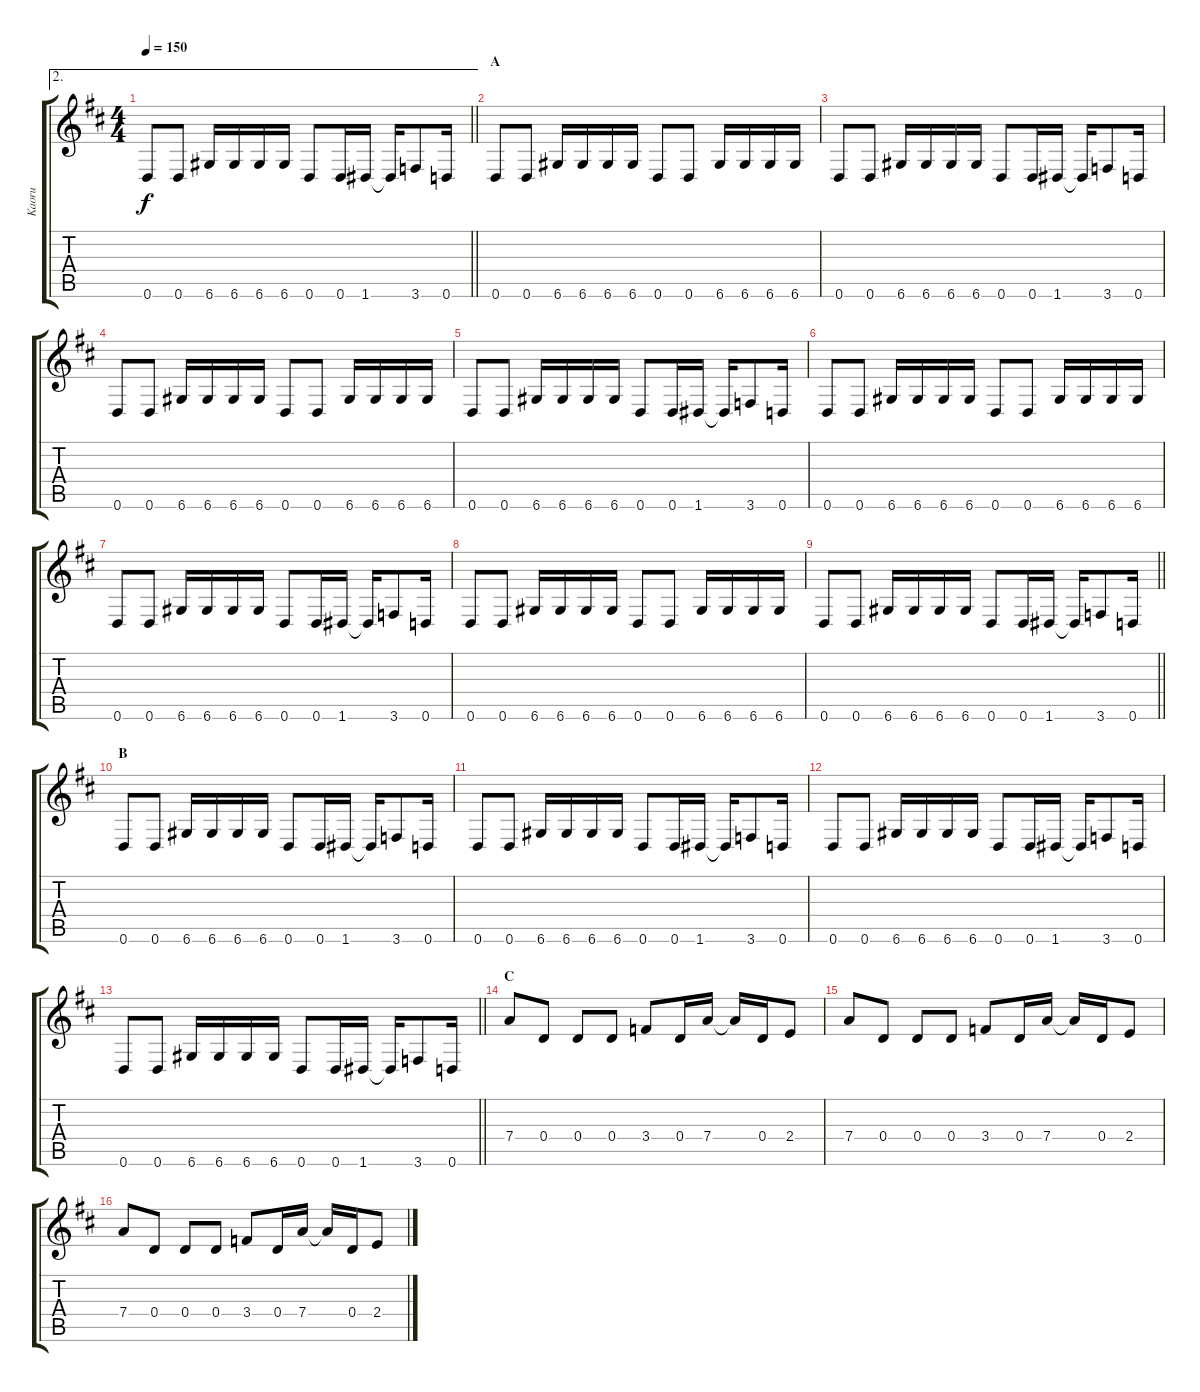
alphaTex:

\track ("Kaoru" "Kaoru") {instrument overdrivenguitar}
\staff {score tabs}
\tuning (E4 B3 G3 D3 A2 D2) {hide}
\ae 2
\ts (4 4)
\tempo 150
\clef g2
\barLineRight lightlight
\ks d
0.6.8{dy f} 0.6.8 6.6.16 6.6.16 6.6.16 6.6.16 0.6.8 0.6.16 1.6.16 1.6{t}.16 3.6.8 0.6.16 |
\section ("" "A")
0.6.8 0.6.8 6.6.16 6.6.16 6.6.16 6.6.16 0.6.8 0.6.8 6.6.16 6.6.16 6.6.16 6.6.16 |
0.6.8 0.6.8 6.6.16 6.6.16 6.6.16 6.6.16 0.6.8 0.6.16 1.6.16 1.6{t}.16 3.6.8 0.6.16 |
0.6.8 0.6.8 6.6.16 6.6.16 6.6.16 6.6.16 0.6.8 0.6.8 6.6.16 6.6.16 6.6.16 6.6.16 |
0.6.8 0.6.8 6.6.16 6.6.16 6.6.16 6.6.16 0.6.8 0.6.16 1.6.16 1.6{t}.16 3.6.8 0.6.16 |
0.6.8 0.6.8 6.6.16 6.6.16 6.6.16 6.6.16 0.6.8 0.6.8 6.6.16 6.6.16 6.6.16 6.6.16 |
0.6.8 0.6.8 6.6.16 6.6.16 6.6.16 6.6.16 0.6.8 0.6.16 1.6.16 1.6{t}.16 3.6.8 0.6.16 |
0.6.8 0.6.8 6.6.16 6.6.16 6.6.16 6.6.16 0.6.8 0.6.8 6.6.16 6.6.16 6.6.16 6.6.16 |
\barLineRight lightlight
0.6.8 0.6.8 6.6.16 6.6.16 6.6.16 6.6.16 0.6.8 0.6.16 1.6.16 1.6{t}.16 3.6.8 0.6.16 |
\section ("" "B")
0.6.8 0.6.8 6.6.16 6.6.16 6.6.16 6.6.16 0.6.8 0.6.16 1.6.16 1.6{t}.16 3.6.8 0.6.16 |
0.6.8 0.6.8 6.6.16 6.6.16 6.6.16 6.6.16 0.6.8 0.6.16 1.6.16 1.6{t}.16 3.6.8 0.6.16 |
0.6.8 0.6.8 6.6.16 6.6.16 6.6.16 6.6.16 0.6.8 0.6.16 1.6.16 1.6{t}.16 3.6.8 0.6.16 |
\barLineRight lightlight
0.6.8 0.6.8 6.6.16 6.6.16 6.6.16 6.6.16 0.6.8 0.6.16 1.6.16 1.6{t}.16 3.6.8 0.6.16 |
\section ("" "C")
7.4.8 0.4.8 0.4.8 0.4.8 3.4.8 0.4.16 7.4.16 7.4{t}.16 0.4.16 2.4.8 |
7.4.8 0.4.8 0.4.8 0.4.8 3.4.8 0.4.16 7.4.16 7.4{t}.16 0.4.16 2.4.8 |
7.4.8 0.4.8 0.4.8 0.4.8 3.4.8 0.4.16 7.4.16 7.4{t}.16 0.4.16 2.4.8
